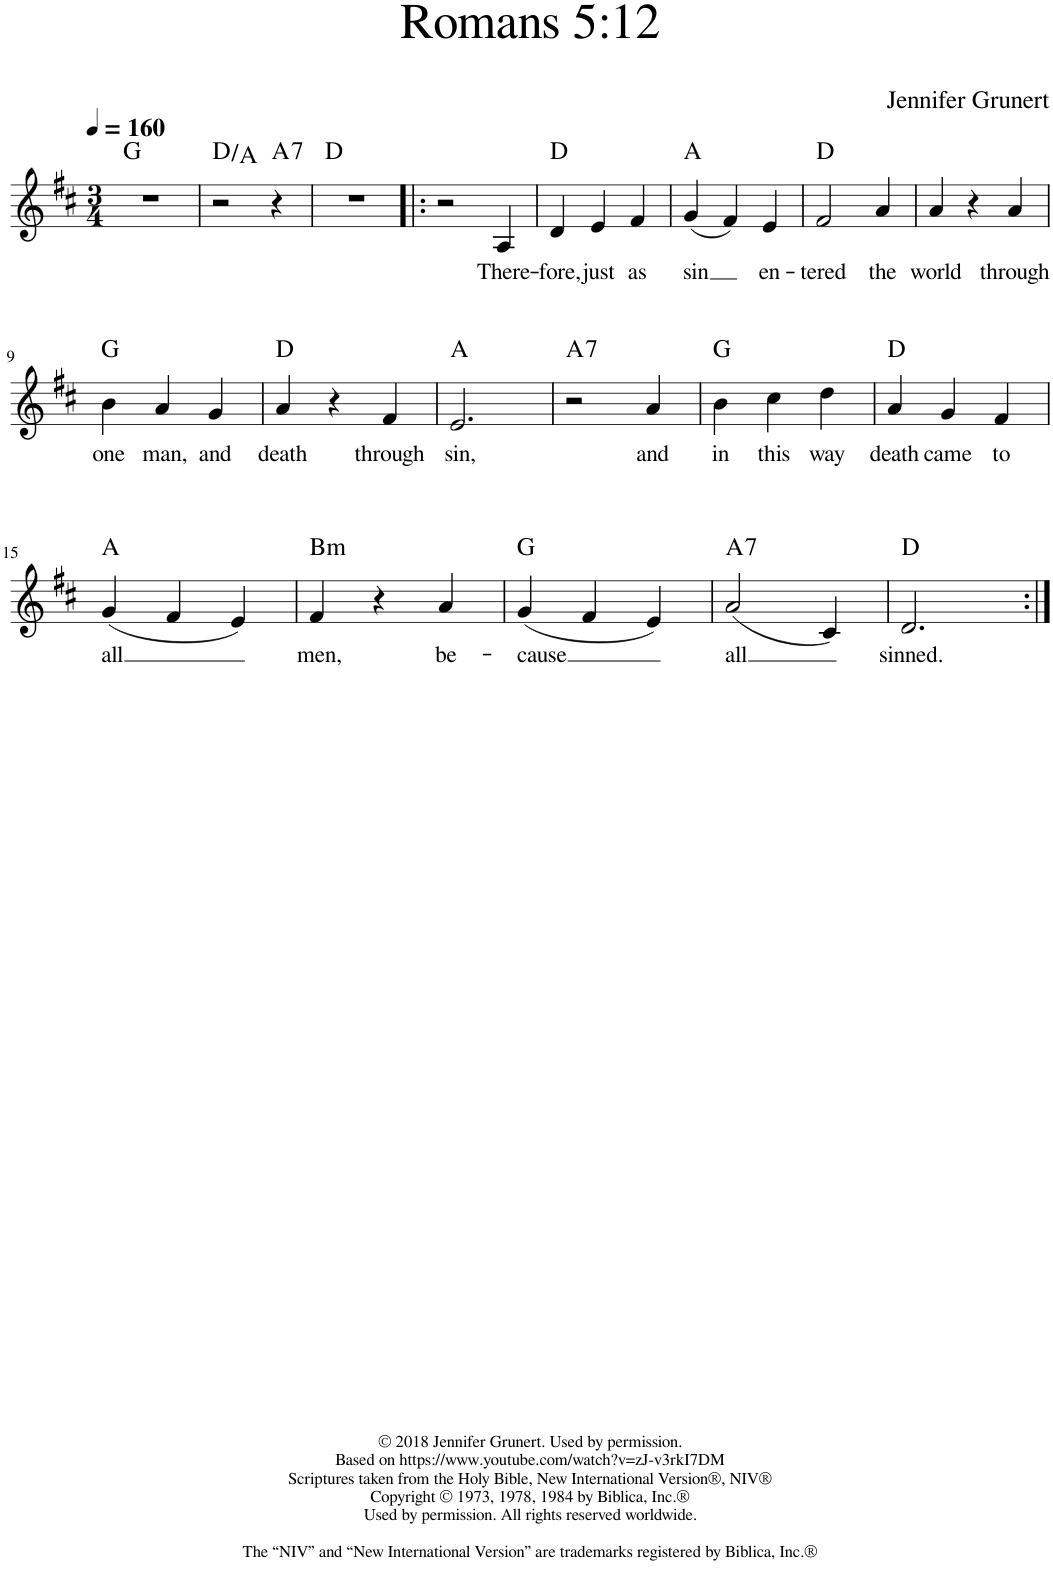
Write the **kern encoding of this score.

**kern	**text	**harte
*part1	*part1	*part1
*staff1	*staff1	*
*I"Piano	*	*
*I'Pno.	*	*
*clefG2	*	*
*k[f#c#]	*	*
*M3/4	*	*
*MM160	*	*
=1	=1	=1
2.r	.	G:maj
=2	=2	=2
2r	.	D:maj/5
!	!	!LO:H:kt=7
4r	.	A:7
=3	=3	=3
2.r	.	D:maj
=4!|:	=4!|:	=4!|:
2r	.	.
!	!LO:LY:b	!
4A/	There-	.
=5	=5	=5
!	!LO:LY:b	!
4d/	-fore,	D:maj
!	!LO:LY:b	!
4e/	just	.
!	!LO:LY:b	!
4f#/	as	.
=6	=6	=6
!	!LO:LY:b	!
(4g/	sin	A:maj
4f#/)	.	.
!	!LO:LY:b	!
4e/	en-	.
=7	=7	=7
!	!LO:LY:b	!
2f#/	-tered	D:maj
!	!LO:LY:b	!
4a/	the	.
=8	=8	=8
!	!LO:LY:b	!
4a/	world	.
4r	.	.
!	!LO:LY:b	!
4a/	through	.
!!LO:LB:g=z
=9	=9	=9
!	!LO:LY:b	!
4b\	one	G:maj
!	!LO:LY:b	!
4a/	man,	.
!	!LO:LY:b	!
4g/	and	.
=10	=10	=10
!	!LO:LY:b	!
4a/	death	D:maj
4r	.	.
!	!LO:LY:b	!
4f#/	through	.
=11	=11	=11
!	!LO:LY:b	!
2.e/	sin,	A:maj
=12	=12	=12
!	!	!LO:H:kt=7
2r	.	A:7
!	!LO:LY:b	!
4a/	and	.
=13	=13	=13
!	!LO:LY:b	!
4b\	in	G:maj
!	!LO:LY:b	!
4cc#\	this	.
!	!LO:LY:b	!
4dd\	way	.
=14	=14	=14
!	!LO:LY:b	!
4a/	death	D:maj
!	!LO:LY:b	!
4g/	came	.
!	!LO:LY:b	!
4f#/	to	.
!!LO:LB:g=z
=15	=15	=15
!	!LO:LY:b	!
(4g/	all	A:maj
4f#/	.	.
4e/)	.	.
=16	=16	=16
!	!LO:LY:b	!LO:H:kt=m
4f#/	men,	B:min
4r	.	.
!	!LO:LY:b	!
4a/	be-	.
=17	=17	=17
!	!LO:LY:b	!
(4g/	-cause	G:maj
4f#/	.	.
4e/)	.	.
=18	=18	=18
!	!LO:LY:b	!LO:H:kt=7
(2a/	all	A:7
4c#/)	.	.
=19	=19	=19
!	!LO:LY:b	!
2.d/	sinned.	D:maj
=:|!	=:|!	=:|!
*-	*-	*-
